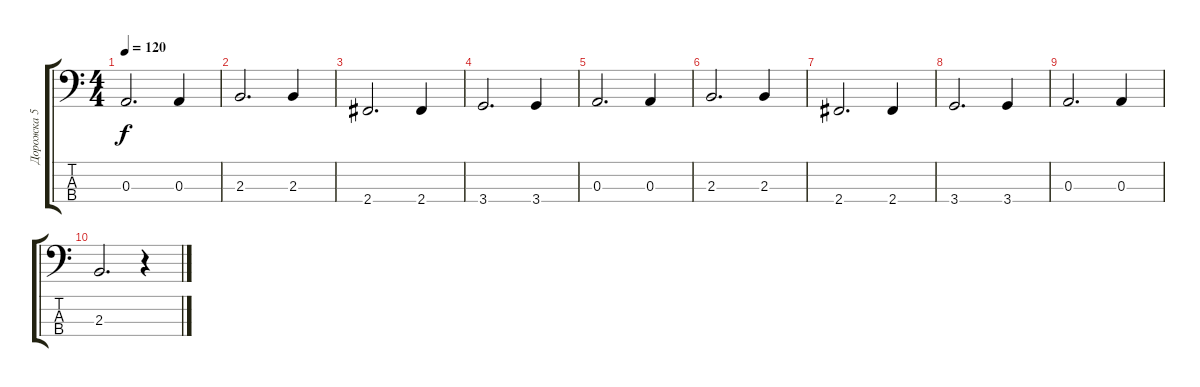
\track ("Дорожка 5" "Дорожка 5") {instrument electricbassfinger}
\staff {score tabs}
\tuning (G2 D2 A1 E1) {hide}
\ts (4 4)
\tempo 120
\clef f4
\ks c
0.3.2{d dy f} 0.3.4 |
2.3.2{d} 2.3.4 |
2.4.2{d} 2.4.4 |
3.4.2{d} 3.4.4 |
0.3.2{d} 0.3.4 |
2.3.2{d} 2.3.4 |
2.4.2{d} 2.4.4 |
3.4.2{d} 3.4.4 |
0.3.2{d} 0.3.4 |
2.3.2{d} r.4
